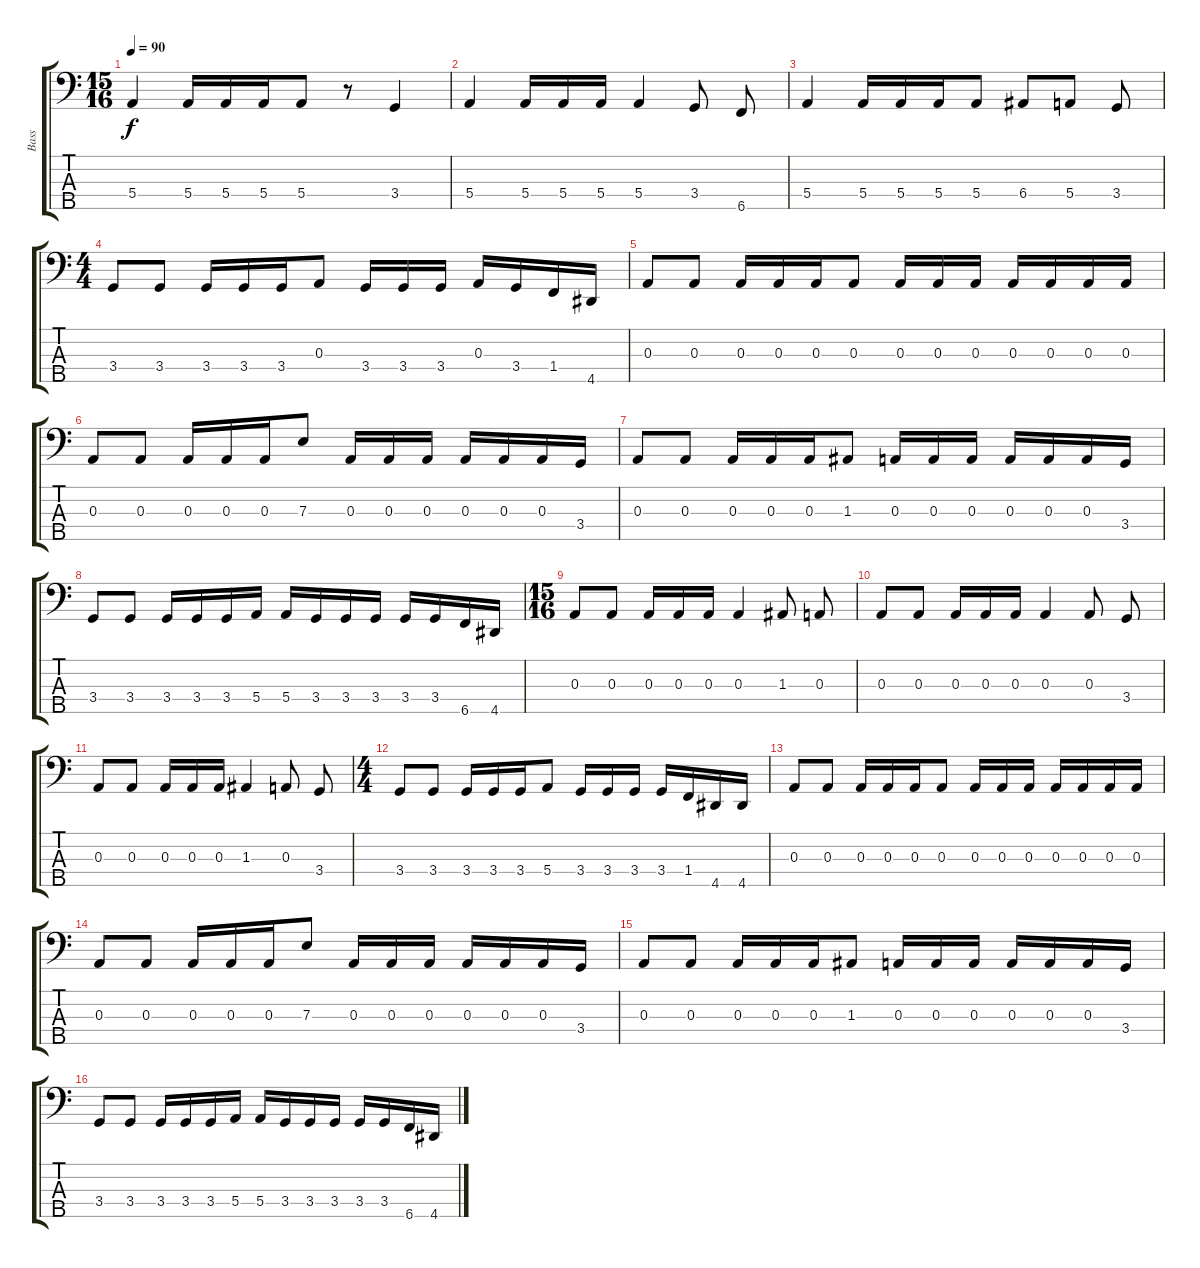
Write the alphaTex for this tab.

\track ("Bass" "Bass") {instrument electricbassfinger}
\staff {score tabs}
\tuning (G2 D2 A1 E1 B0) {hide}
\ts (15 16)
\section ("" "")
\tempo 90
\clef f4
\ks c
5.4.4{dy f} 5.4.16 5.4.16 5.4.16 5.4.8 r.8 3.4.4 |
5.4.4 5.4.16 5.4.16 5.4.16 5.4.4 3.4.8 6.5.8 |
5.4.4 5.4.16 5.4.16 5.4.16 5.4.8 6.4.8 5.4.8 3.4.8 |
\ts (4 4)
3.4.8 3.4.8 3.4.16 3.4.16 3.4.16 0.3.8 3.4.16 3.4.16 3.4.16 0.3.16 3.4.16 1.4.16 4.5.16 |
0.3.8 0.3.8 0.3.16 0.3.16 0.3.16 0.3.8 0.3.16 0.3.16 0.3.16 0.3.16 0.3.16 0.3.16 0.3.16 |
0.3.8 0.3.8 0.3.16 0.3.16 0.3.16 7.3.8 0.3.16 0.3.16 0.3.16 0.3.16 0.3.16 0.3.16 3.4.16 |
0.3.8 0.3.8 0.3.16 0.3.16 0.3.16 1.3.8 0.3.16 0.3.16 0.3.16 0.3.16 0.3.16 0.3.16 3.4.16 |
3.4.8 3.4.8 3.4.16 3.4.16 3.4.16 5.4.16 5.4.16 3.4.16 3.4.16 3.4.16 3.4.16 3.4.16 6.5.16 4.5.16 |
\ts (15 16)
0.3.8 0.3.8 0.3.16 0.3.16 0.3.16 0.3.4 1.3.8 0.3.8 |
0.3.8 0.3.8 0.3.16 0.3.16 0.3.16 0.3.4 0.3.8 3.4.8 |
0.3.8 0.3.8 0.3.16 0.3.16 0.3.16 1.3.4 0.3.8 3.4.8 |
\ts (4 4)
3.4.8 3.4.8 3.4.16 3.4.16 3.4.16 5.4.8 3.4.16 3.4.16 3.4.16 3.4.16 1.4.16 4.5.16 4.5.16 |
0.3.8 0.3.8 0.3.16 0.3.16 0.3.16 0.3.8 0.3.16 0.3.16 0.3.16 0.3.16 0.3.16 0.3.16 0.3.16 |
0.3.8 0.3.8 0.3.16 0.3.16 0.3.16 7.3.8 0.3.16 0.3.16 0.3.16 0.3.16 0.3.16 0.3.16 3.4.16 |
0.3.8 0.3.8 0.3.16 0.3.16 0.3.16 1.3.8 0.3.16 0.3.16 0.3.16 0.3.16 0.3.16 0.3.16 3.4.16 |
3.4.8 3.4.8 3.4.16 3.4.16 3.4.16 5.4.16 5.4.16 3.4.16 3.4.16 3.4.16 3.4.16 3.4.16 6.5.16 4.5.16
